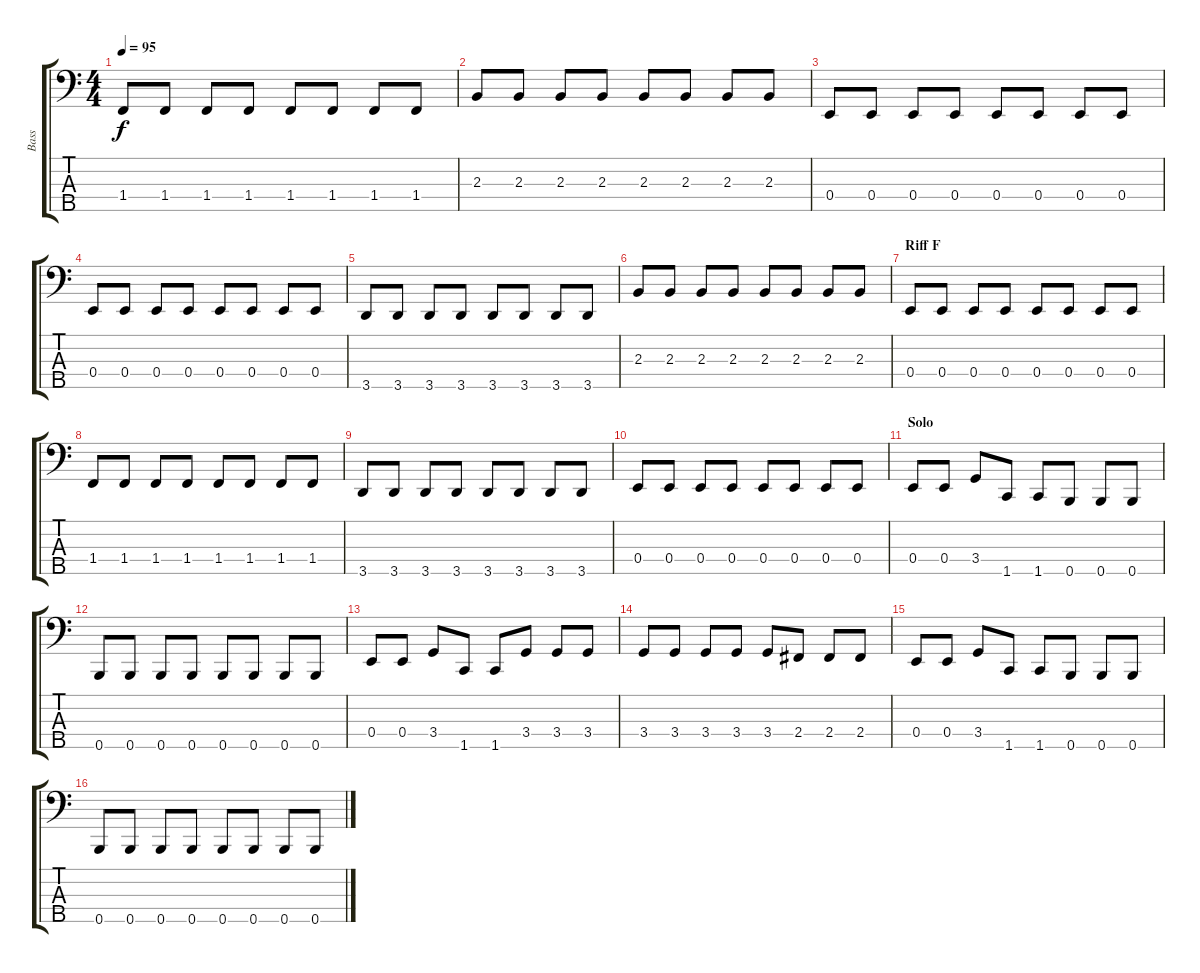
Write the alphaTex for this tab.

\track ("Bass" "Bass") {instrument electricbasspick}
\staff {score tabs}
\tuning (G2 D2 A1 E1 B0) {hide}
\ts (4 4)
\tempo 95
\clef f4
\ks c
1.4.8{dy f} 1.4.8 1.4.8 1.4.8 1.4.8 1.4.8 1.4.8 1.4.8 |
2.3.8 2.3.8 2.3.8 2.3.8 2.3.8 2.3.8 2.3.8 2.3.8 |
0.4.8 0.4.8 0.4.8 0.4.8 0.4.8 0.4.8 0.4.8 0.4.8 |
0.4.8 0.4.8 0.4.8 0.4.8 0.4.8 0.4.8 0.4.8 0.4.8 |
3.5.8 3.5.8 3.5.8 3.5.8 3.5.8 3.5.8 3.5.8 3.5.8 |
2.3.8 2.3.8 2.3.8 2.3.8 2.3.8 2.3.8 2.3.8 2.3.8 |
\section ("" "Riff F")
0.4.8 0.4.8 0.4.8 0.4.8 0.4.8 0.4.8 0.4.8 0.4.8 |
1.4.8 1.4.8 1.4.8 1.4.8 1.4.8 1.4.8 1.4.8 1.4.8 |
3.5.8 3.5.8 3.5.8 3.5.8 3.5.8 3.5.8 3.5.8 3.5.8 |
0.4.8 0.4.8 0.4.8 0.4.8 0.4.8 0.4.8 0.4.8 0.4.8 |
\section ("" "Solo")
0.4.8 0.4.8 3.4.8 1.5.8 1.5.8 0.5.8 0.5.8 0.5.8 |
0.5.8 0.5.8 0.5.8 0.5.8 0.5.8 0.5.8 0.5.8 0.5.8 |
0.4.8 0.4.8 3.4.8 1.5.8 1.5.8 3.4.8 3.4.8 3.4.8 |
3.4.8 3.4.8 3.4.8 3.4.8 3.4.8 2.4.8 2.4.8 2.4.8 |
0.4.8 0.4.8 3.4.8 1.5.8 1.5.8 0.5.8 0.5.8 0.5.8 |
0.5.8 0.5.8 0.5.8 0.5.8 0.5.8 0.5.8 0.5.8 0.5.8
